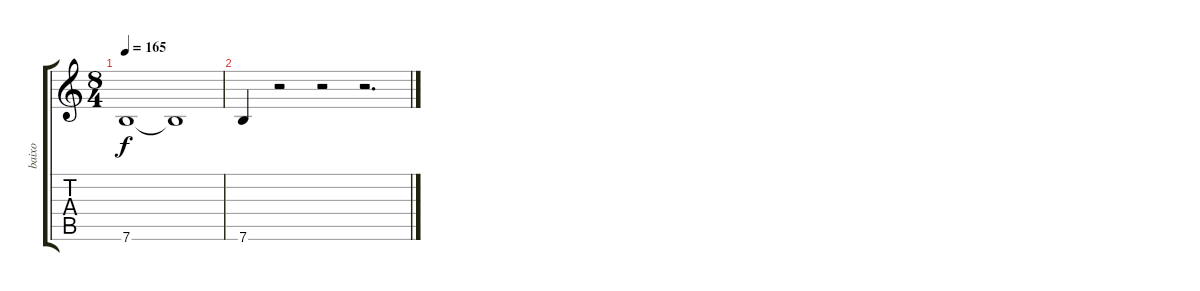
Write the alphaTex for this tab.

\track ("baixo" "baixo") {instrument electricbassfinger}
\staff {score tabs}
\tuning (E4 B3 G3 D3 A2 E2) {hide}
\ts (8 4)
\tempo 165
\clef g2
\ks c
7.6.1{dy f} 7.6{t}.1 |
7.6.4 r.2 r.2 r.2{d}
